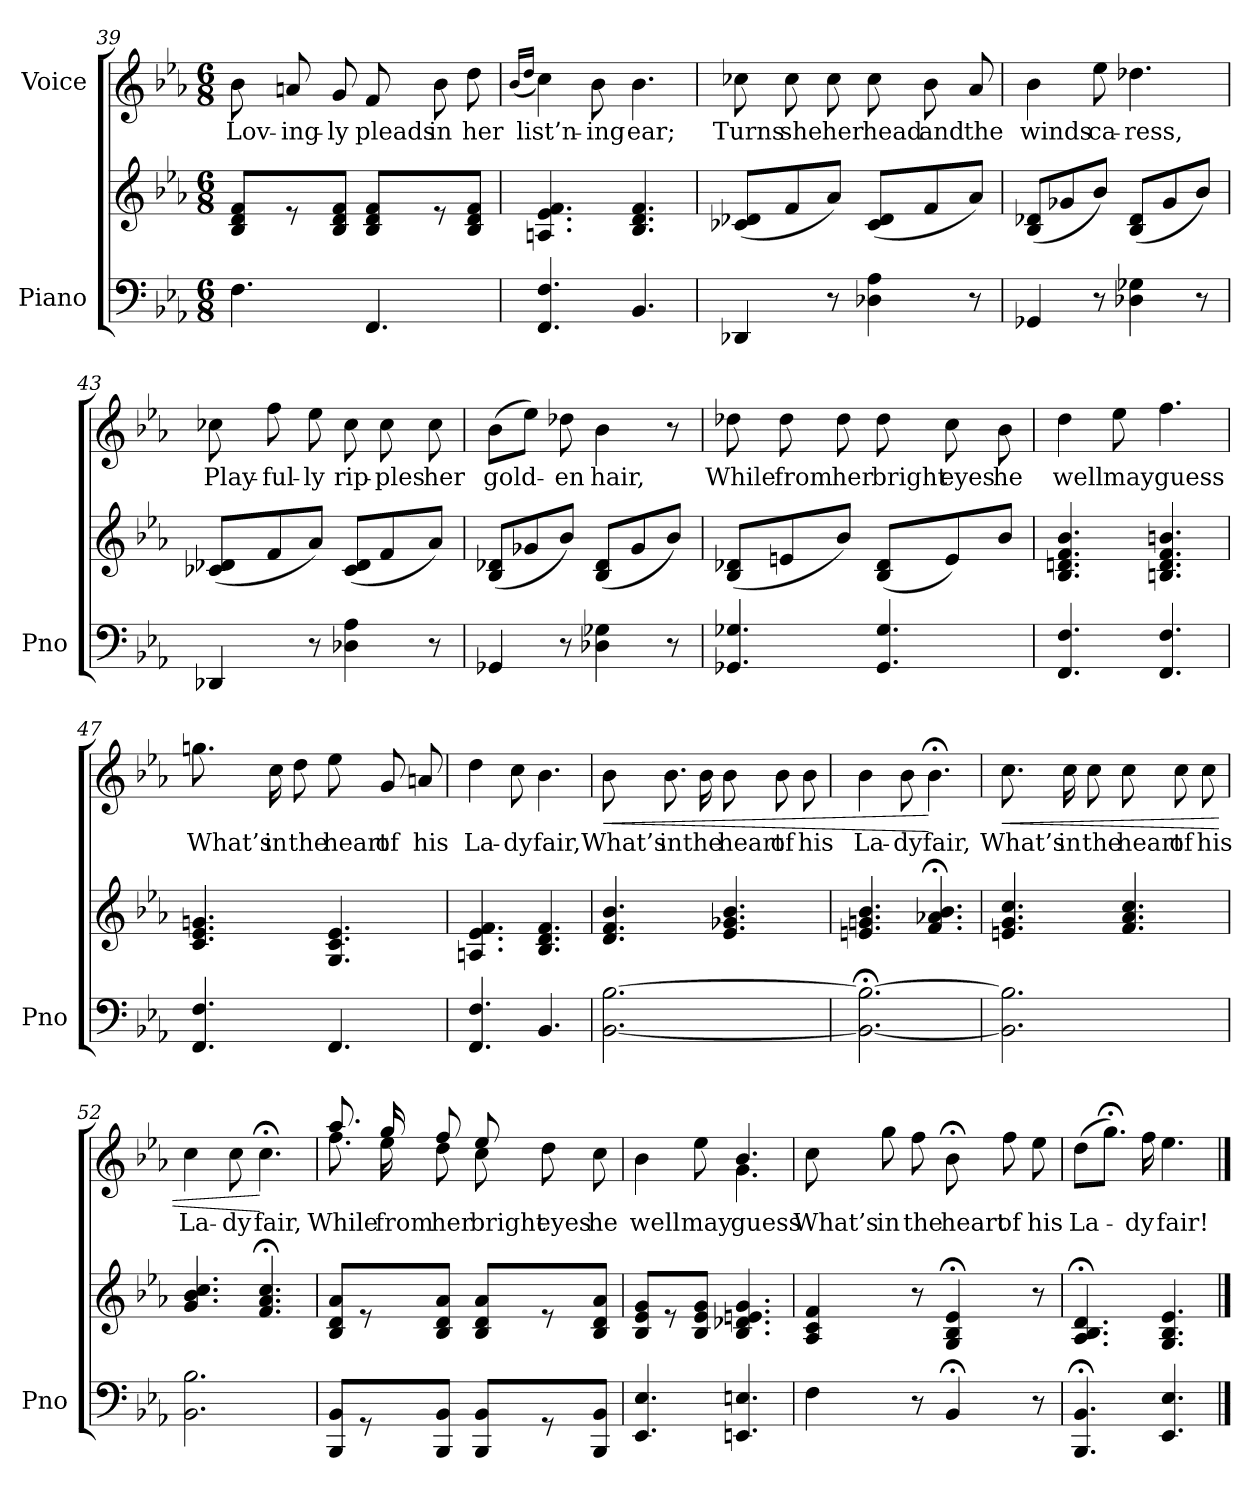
**kern	**kern	**kern	**text	**dynam
*part2	*part2	*part1	*part1	*part1
*staff3	*staff2	*staff1	*staff1	*staff1
*I"Piano	*	*I"Voice	*	*
*I'Pno	*	*	*	*
!!LO:LB:g=z
*clefF4	*clefG2	*clefG2	*	*
*k[b-e-a-]	*k[b-e-a-]	*k[b-e-a-]	*	*
*M6/8	*M6/8	*M6/8	*	*
=39	=39	=39	=39	=39
!	!	!	!LO:LY:b	!
4.F\	8B-/ 8d/ 8f/L	8b-\	Lov-	.
!	!	!	!LO:LY:b	!
.	8r	8an/	-ing-	.
!	!	!	!LO:LY:b	!
.	8B-/ 8d/ 8f/J	8g/	-ly	.
!	!	!	!LO:LY:b	!
4.FF/	8B-/ 8d/ 8f/L	8f/	pleads	.
!	!	!	!LO:LY:b	!
.	8r	8b-\	in	.
!	!	!	!LO:LY:b	!
.	8B-/ 8d/ 8f/J	8dd\	her	.
=40	=40	=40	=40	=40
.	.	(<16qb-/LL	.	.
.	.	16qdd/JJ	.	.
!	!	!	!LO:LY:b	!
4.FF/ 4.F/	4.An/ 4.e-/ 4.f/	4cc\)	list’n-	.
!	!	!	!LO:LY:b	!
.	.	8b-\	-ing	.
!	!	!	!LO:LY:b	!
4.BB-/	4.B-/ 4.d/ 4.f/	4.b-\	ear;	.
=41	=41	=41	=41	=41
!	!	!	!LO:LY:b	!
4DD-X/	(<8c-X/ 8d-X/L	8cc-X\	Turns	.
!	!	!	!LO:LY:b	!
.	8f/	8cc-\	she	.
!	!	!	!LO:LY:b	!
8r	8a-/J)	8cc-\	her	.
!	!	!	!LO:LY:b	!
4D-X\ 4A-\	(<8c-/ 8d-/L	8cc-\	head	.
!	!	!	!LO:LY:b	!
.	8f/	8b-\	and	.
!	!	!	!LO:LY:b	!
8r	8a-/J)	8a-/	the	.
!!LO:LB:g=z
=42	=42	=42	=42	=42
!	!	!	!LO:LY:b	!
4GG-X/	(<8B-/ 8d-X/L	4b-\	winds	.
.	8g-X/	.	.	.
!	!	!	!LO:LY:b	!
8r	8b-/J)	8ee-\	ca-	.
!	!	!	!LO:LY:b	!
4D-X\ 4G-X\	(<8B-/ 8d-/L	4.dd-X\	-ress,	.
.	8g-/	.	.	.
8r	8b-/J)	.	.	.
=43	=43	=43	=43	=43
!	!	!	!LO:LY:b	!
4DD-X/	(<8c-X/ 8d-X/L	8cc-X\	Play-	.
!	!	!	!LO:LY:b	!
.	8f/	8ff\	-ful-	.
!	!	!	!LO:LY:b	!
8r	8a-/J)	8ee-\	-ly	.
!	!	!	!LO:LY:b	!
4D-X\ 4A-\	(<8c-/ 8d-/L	8cc-\	rip-	.
!	!	!	!LO:LY:b	!
.	8f/	8cc-\	-ples	.
!	!	!	!LO:LY:b	!
8r	8a-/J)	8cc-\	her	.
=44	=44	=44	=44	=44
!	!	!	!LO:LY:b	!
4GG-X/	(<8B-/ 8d-X/L	(>8b-\L	gold-	.
.	8g-X/	8ee-\J)	.	.
!	!	!	!LO:LY:b	!
8r	8b-/J)	8dd-X\	-en	.
!	!	!	!LO:LY:b	!
4D-X\ 4G-X\	(<8B-/ 8d-/L	4b-\	hair,	.
.	8g-/	.	.	.
8r	8b-/J)	8r	.	.
!!LO:PB:g=z
=45	=45	=45	=45	=45
!	!	!	!LO:LY:b	!
4.GG-X/ 4.G-X/	(<8B-/ 8d-X/L	8dd-X\	While	.
!	!	!	!LO:LY:b	!
.	8en/	8dd-\	from	.
!	!	!	!LO:LY:b	!
.	8b-/J)	8dd-\	her	.
!	!	!	!LO:LY:b	!
4.GG-/ 4.G-/	(<8B-/ 8d-/L	8dd-\	bright	.
!	!	!	!LO:LY:b	!
.	8e/)	8cc\	eyes	.
!	!	!	!LO:LY:b	!
.	8b-/J	8b-\	he	.
=46	=46	=46	=46	=46
!	!	!	!LO:LY:b	!
4.FF/ 4.F/	4.B-/ 4.dn/ 4.f/ 4.b-/	4dd\	well	.
!	!	!	!LO:LY:b	!
.	.	8ee-\	may	.
!	!	!	!LO:LY:b	!
4.FF/ 4.F/	4.Bn/ 4.d/ 4.f/ 4.bn/	4.ff\	guess	.
=47	=47	=47	=47	=47
!	!	!	!LO:LY:b	!
4.FF/ 4.F/	4.c/ 4.e-/ 4.gn/	8.ggn\	What’s	.
!	!	!	!LO:LY:b	!
.	.	16cc\	in	.
!	!	!	!LO:LY:b	!
.	.	8dd\	the	.
!	!	!	!LO:LY:b	!
4.FF/	4.G/ 4.c/ 4.e-/	8ee-\	heart	.
!	!	!	!LO:LY:b	!
.	.	8g/	of	.
!	!	!	!LO:LY:b	!
.	.	8an/	his	.
!!LO:LB:g=z
=48	=48	=48	=48	=48
!	!	!	!LO:LY:b	!
4.FF/ 4.F/	4.An/ 4.e-/ 4.f/	4dd\	La-	.
!	!	!	!LO:LY:b	!
.	.	8cc\	-dy	.
!	!	!	!LO:LY:b	!
4.BB-/	4.B-/ 4.d/ 4.f/	4.b-\	fair,	.
=49	=49	=49	=49	=49
!	!	!	!LO:LY:b	!LO:HP:b
[2.BB-\ [2.B-\	4.d/ 4.f/ 4.b-/	8b-\	What’s	<
!	!	!	!LO:LY:b	!
.	.	8.b-\	in	.
!	!	!	!LO:LY:b	!
.	.	16b-\	the	.
!	!	!	!LO:LY:b	!
.	4.e-/ 4.g-X/ 4.b-/	8b-\	heart	.
!	!	!	!LO:LY:b	!
.	.	8b-\	of	.
!	!	!	!LO:LY:b	!
.	.	8b-\	his	.
=50	=50	=50	=50	=50
!	!	!	!LO:LY:b	!
2.BB-\_;< 2.B-\_;<	4.en/ 4.gn/ 4.b-/	4b-\	La-	.
!	!	!	!LO:LY:b	!
.	.	8b-\	-dy	.
!	!	!	!LO:LY:b	!
.	4.f/; 4.a-X/; 4.b-/;	4.b-;<\	fair,	[
!!LO:LB:g=z
=51	=51	=51	=51	=51
!	!	!	!LO:LY:b	!LO:HP:b
2.BB-\] 2.B-\]	4.en/ 4.g/ 4.cc/	8.cc\	What’s	<
!	!	!	!LO:LY:b	!
.	.	16cc\	in	.
!	!	!	!LO:LY:b	!
.	.	8cc\	the	.
!	!	!	!LO:LY:b	!
.	4.f/ 4.a-/ 4.cc/	8cc\	heart	.
!	!	!	!LO:LY:b	!
.	.	8cc\	of	.
!	!	!	!LO:LY:b	!
.	.	8cc\	his	.
=52	=52	=52	=52	=52
!	!	!	!LO:LY:b	!
2.BB-\ 2.B-\	4.g/ 4.b-/ 4.cc/	4cc\	La-	.
!	!	!	!LO:LY:b	!
.	.	8cc\	-dy	.
!	!	!	!LO:LY:b	!
.	4.f/;< 4.a-/;< 4.cc/;<	4.cc;<\	fair,	[
=53	=53	=53	=53	=53
!	!	!	!LO:LY:b	!
*	*	*^	*	*
8BBB-/ 8BB-/L	8B-/ 8d/ 8a-/L	8.ff\	8.aa-/	While	.
8r	8r	.	.	.	.
!	!	!	!	!LO:LY:b	!
.	.	16ee-\	16gg/	from	.
!	!	!	!	!LO:LY:b	!
8BBB-/ 8BB-/J	8B-/ 8d/ 8a-/J	8dd\	8ff/	her	.
!	!	!	!	!LO:LY:b	!
8BBB-/ 8BB-/L	8B-/ 8d/ 8a-/L	8cc\	8ee-/	bright	.
!	!	!	!	!LO:LY:b	!
8r	8r	8dd\	8ryy	eyes	.
!	!	!	!	!LO:LY:b	!
8BBB-/ 8BB-/J	8B-/ 8d/ 8a-/J	8cc\	8ryy	he	.
!!LO:LB:g=z	!!
=54	=54	=54	=54	=54	=54
!	!	!	!	!LO:LY:b	!
4.EE-/ 4.E-/	8B-/ 8e-/ 8g/L	4b-\	4.ryy	well	.
.	8r	.	.	.	.
!	!	!	!	!LO:LY:b	!
.	8B-/ 8e-/ 8g/J	8ee-\	.	may	.
!	!	!	!	!LO:LY:b	!
4.EEn/ 4.En/	4.B-/ 4.d-X/ 4.en/ 4.g/	4.b-/	4.g\	guess	.
=55	=55	=55	=55	=55	=55
!	!	!	!	!LO:LY:b	!
*	*	*v	*v	*	*
4F\	4A-/ 4c/ 4f/	8cc\	What’s	.
!	!	!	!LO:LY:b	!
.	.	8gg\	in	.
!	!	!	!LO:LY:b	!
8r	8r	8ff\	the	.
!	!	!	!LO:LY:b	!
4BB-;/	4G/;< 4B-/;< 4e-/;<	8b-;<\	heart	.
!	!	!	!LO:LY:b	!
.	.	8ff\	of	.
!	!	!	!LO:LY:b	!
8r	8r	8ee-\	his	.
=56	=56	=56	=56	=56
!	!	!	!LO:LY:b	!
4.BBB-/;< 4.BB-/;<	4.A-/;< 4.B-/;< 4.d/;<	(>8dd\L	La-	.
.	.	8.gg;<\J)	.	.
!	!	!	!LO:LY:b	!
.	.	16ff\	-dy	.
!	!	!	!LO:LY:b	!
4.EE-/ 4.E-/	4.G/ 4.B-/ 4.e-/	4.ee-\	fair!	.
==	==	==	==	==
*-	*-	*-	*-	*-
